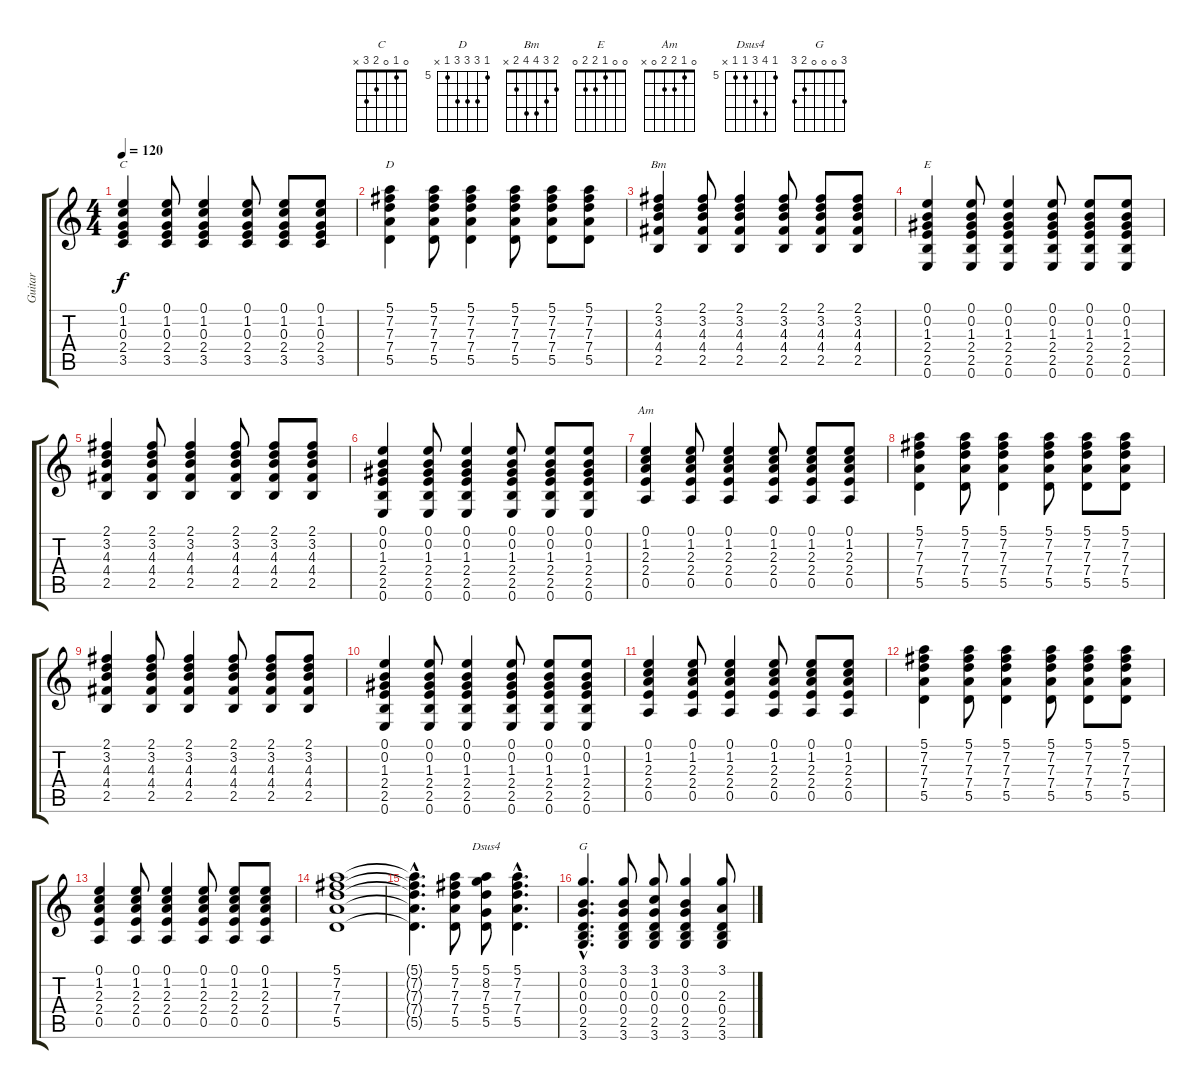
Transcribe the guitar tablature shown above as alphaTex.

\track ("Guitar" "Guitar") {instrument acousticguitarsteel}
\staff {score tabs}
\tuning (E4 B3 G3 D3 A2 E2) {hide}
\chord ("C" 0 1 0 2 3 x)
\chord ("D" 5 7 7 7 5 x) {firstfret 5}
\chord ("Bm" 2 3 4 4 2 x)
\chord ("E" 0 0 1 2 2 0)
\chord ("Am" 0 1 2 2 0 x)
\chord ("Dsus4" 5 8 7 5 5 x) {firstfret 5}
\chord ("G" 3 0 0 0 2 3)
\ts (4 4)
\tempo 120
\clef g2
\ks c
(0.1 1.2 0.3 2.4 3.5).4{ch "C" dy f} (0.1 1.2 0.3 2.4 3.5).8 (0.1 1.2 0.3 2.4 3.5).4 (0.1 1.2 0.3 2.4 3.5).8 (0.1 1.2 0.3 2.4 3.5).8 (0.1 1.2 0.3 2.4 3.5).8 |
(5.1 7.2 7.3 7.4 5.5).4{ch "D"} (5.1 7.2 7.3 7.4 5.5).8 (5.1 7.2 7.3 7.4 5.5).4 (5.1 7.2 7.3 7.4 5.5).8 (5.1 7.2 7.3 7.4 5.5).8 (5.1 7.2 7.3 7.4 5.5).8 |
(2.1 3.2 4.3 4.4 2.5).4{ch "Bm"} (2.1 3.2 4.3 4.4 2.5).8 (2.1 3.2 4.3 4.4 2.5).4 (2.1 3.2 4.3 4.4 2.5).8 (2.1 3.2 4.3 4.4 2.5).8 (2.1 3.2 4.3 4.4 2.5).8 |
(0.1 0.2 1.3 2.4 2.5 0.6).4{ch "E"} (0.1 0.2 1.3 2.4 2.5 0.6).8 (0.1 0.2 1.3 2.4 2.5 0.6).4 (0.1 0.2 1.3 2.4 2.5 0.6).8 (0.1 0.2 1.3 2.4 2.5 0.6).8 (0.1 0.2 1.3 2.4 2.5 0.6).8 |
(2.1 3.2 4.3 4.4 2.5).4 (2.1 3.2 4.3 4.4 2.5).8 (2.1 3.2 4.3 4.4 2.5).4 (2.1 3.2 4.3 4.4 2.5).8 (2.1 3.2 4.3 4.4 2.5).8 (2.1 3.2 4.3 4.4 2.5).8 |
(0.1 0.2 1.3 2.4 2.5 0.6).4 (0.1 0.2 1.3 2.4 2.5 0.6).8 (0.1 0.2 1.3 2.4 2.5 0.6).4 (0.1 0.2 1.3 2.4 2.5 0.6).8 (0.1 0.2 1.3 2.4 2.5 0.6).8 (0.1 0.2 1.3 2.4 2.5 0.6).8 |
(0.1 1.2 2.3 2.4 0.5).4{ch "Am"} (0.1 1.2 2.3 2.4 0.5).8 (0.1 1.2 2.3 2.4 0.5).4 (0.1 1.2 2.3 2.4 0.5).8 (0.1 1.2 2.3 2.4 0.5).8 (0.1 1.2 2.3 2.4 0.5).8 |
(5.1 7.2 7.3 7.4 5.5).4 (5.1 7.2 7.3 7.4 5.5).8 (5.1 7.2 7.3 7.4 5.5).4 (5.1 7.2 7.3 7.4 5.5).8 (5.1 7.2 7.3 7.4 5.5).8 (5.1 7.2 7.3 7.4 5.5).8 |
(2.1 3.2 4.3 4.4 2.5).4 (2.1 3.2 4.3 4.4 2.5).8 (2.1 3.2 4.3 4.4 2.5).4 (2.1 3.2 4.3 4.4 2.5).8 (2.1 3.2 4.3 4.4 2.5).8 (2.1 3.2 4.3 4.4 2.5).8 |
(0.1 0.2 1.3 2.4 2.5 0.6).4 (0.1 0.2 1.3 2.4 2.5 0.6).8 (0.1 0.2 1.3 2.4 2.5 0.6).4 (0.1 0.2 1.3 2.4 2.5 0.6).8 (0.1 0.2 1.3 2.4 2.5 0.6).8 (0.1 0.2 1.3 2.4 2.5 0.6).8 |
(0.1 1.2 2.3 2.4 0.5).4 (0.1 1.2 2.3 2.4 0.5).8 (0.1 1.2 2.3 2.4 0.5).4 (0.1 1.2 2.3 2.4 0.5).8 (0.1 1.2 2.3 2.4 0.5).8 (0.1 1.2 2.3 2.4 0.5).8 |
(5.1 7.2 7.3 7.4 5.5).4 (5.1 7.2 7.3 7.4 5.5).8 (5.1 7.2 7.3 7.4 5.5).4 (5.1 7.2 7.3 7.4 5.5).8 (5.1 7.2 7.3 7.4 5.5).8 (5.1 7.2 7.3 7.4 5.5).8 |
(0.1 1.2 2.3 2.4 0.5).4 (0.1 1.2 2.3 2.4 0.5).8 (0.1 1.2 2.3 2.4 0.5).4 (0.1 1.2 2.3 2.4 0.5).8 (0.1 1.2 2.3 2.4 0.5).8 (0.1 1.2 2.3 2.4 0.5).8 |
(5.1 7.2 7.3 7.4 5.5).1 |
(5.1{hac t} 7.2{hac t} 7.3{hac t} 7.4{hac t} 5.5{hac t}).4{d} (5.1 7.2 7.3 7.4 5.5).8 (5.1 8.2 7.3 5.4 5.5).8{ch "Dsus4"} (5.1{hac} 7.2{hac} 7.3{hac} 7.4{hac} 5.5{hac}).4{d} |
(3.1{hac} 0.2{hac} 0.3{hac} 0.4{hac} 2.5{hac} 3.6{hac}).4{d ch "G"} (3.1 0.2 0.3 0.4 2.5 3.6).8 (3.1 1.2 0.3 0.4 2.5 3.6).8 (3.1 0.2 0.3 0.4 2.5 3.6).4 (3.1 2.3 0.4 2.5 3.6).8
